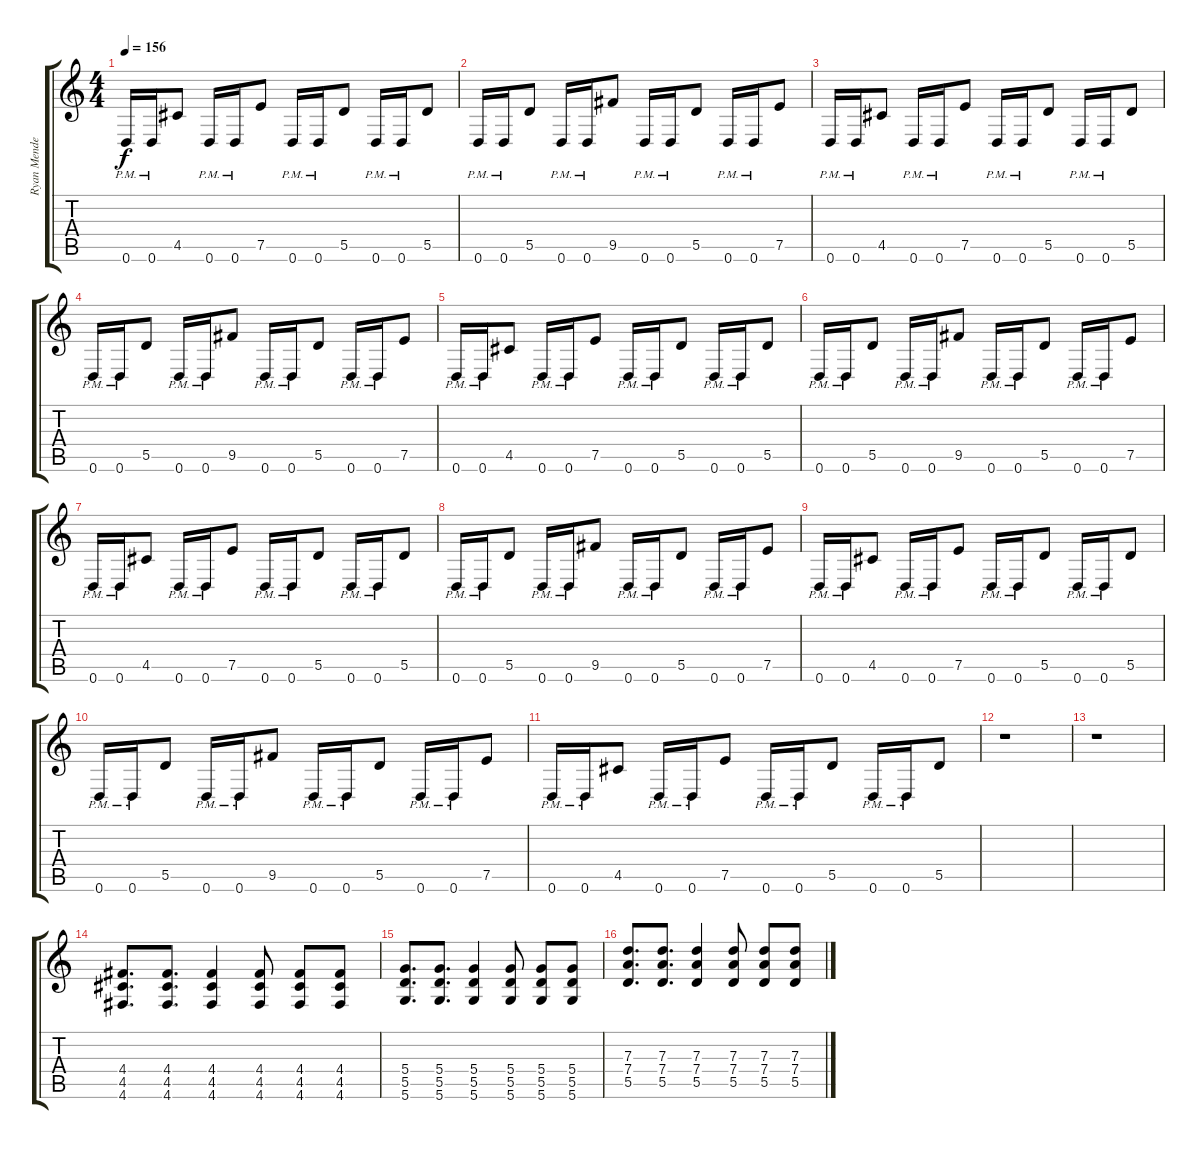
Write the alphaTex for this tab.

\track ("Ryan Mendez" "Ryan Mende") {instrument overdrivenguitar}
\staff {score tabs}
\tuning (E4 B3 G3 D3 A2 D2) {hide}
\ts (4 4)
\tempo 156
\clef g2
\ks c
0.6{pm}.16{dy f} 0.6{pm}.16 4.5.8 0.6{pm}.16 0.6{pm}.16 7.5.8 0.6{pm}.16 0.6{pm}.16 5.5.8 0.6{pm}.16 0.6{pm}.16 5.5.8 |
0.6{pm}.16 0.6{pm}.16 5.5.8 0.6{pm}.16 0.6{pm}.16 9.5.8 0.6{pm}.16 0.6{pm}.16 5.5.8 0.6{pm}.16 0.6{pm}.16 7.5.8 |
0.6{pm}.16 0.6{pm}.16 4.5.8 0.6{pm}.16 0.6{pm}.16 7.5.8 0.6{pm}.16 0.6{pm}.16 5.5.8 0.6{pm}.16 0.6{pm}.16 5.5.8 |
0.6{pm}.16 0.6{pm}.16 5.5.8 0.6{pm}.16 0.6{pm}.16 9.5.8 0.6{pm}.16 0.6{pm}.16 5.5.8 0.6{pm}.16 0.6{pm}.16 7.5.8 |
0.6{pm}.16 0.6{pm}.16 4.5.8 0.6{pm}.16 0.6{pm}.16 7.5.8 0.6{pm}.16 0.6{pm}.16 5.5.8 0.6{pm}.16 0.6{pm}.16 5.5.8 |
0.6{pm}.16 0.6{pm}.16 5.5.8 0.6{pm}.16 0.6{pm}.16 9.5.8 0.6{pm}.16 0.6{pm}.16 5.5.8 0.6{pm}.16 0.6{pm}.16 7.5.8 |
0.6{pm}.16 0.6{pm}.16 4.5.8 0.6{pm}.16 0.6{pm}.16 7.5.8 0.6{pm}.16 0.6{pm}.16 5.5.8 0.6{pm}.16 0.6{pm}.16 5.5.8 |
0.6{pm}.16 0.6{pm}.16 5.5.8 0.6{pm}.16 0.6{pm}.16 9.5.8 0.6{pm}.16 0.6{pm}.16 5.5.8 0.6{pm}.16 0.6{pm}.16 7.5.8 |
0.6{pm}.16 0.6{pm}.16 4.5.8 0.6{pm}.16 0.6{pm}.16 7.5.8 0.6{pm}.16 0.6{pm}.16 5.5.8 0.6{pm}.16 0.6{pm}.16 5.5.8 |
0.6{pm}.16 0.6{pm}.16 5.5.8 0.6{pm}.16 0.6{pm}.16 9.5.8 0.6{pm}.16 0.6{pm}.16 5.5.8 0.6{pm}.16 0.6{pm}.16 7.5.8 |
0.6{pm}.16 0.6{pm}.16 4.5.8 0.6{pm}.16 0.6{pm}.16 7.5.8 0.6{pm}.16 0.6{pm}.16 5.5.8 0.6{pm}.16 0.6{pm}.16 5.5.8 |
r.1 |
r.1 |
(4.4 4.5 4.6).8{d} (4.4 4.5 4.6).8{d} (4.4 4.5 4.6).4 (4.4 4.5 4.6).8 (4.4 4.5 4.6).8 (4.4 4.5 4.6).8 |
(5.4 5.5 5.6).8{d} (5.4 5.5 5.6).8{d} (5.4 5.5 5.6).4 (5.4 5.5 5.6).8 (5.4 5.5 5.6).8 (5.4 5.5 5.6).8 |
(7.3 7.4 5.5).8{d} (7.3 7.4 5.5).8{d} (7.3 7.4 5.5).4 (7.3 7.4 5.5).8 (7.3 7.4 5.5).8 (7.3 7.4 5.5).8
